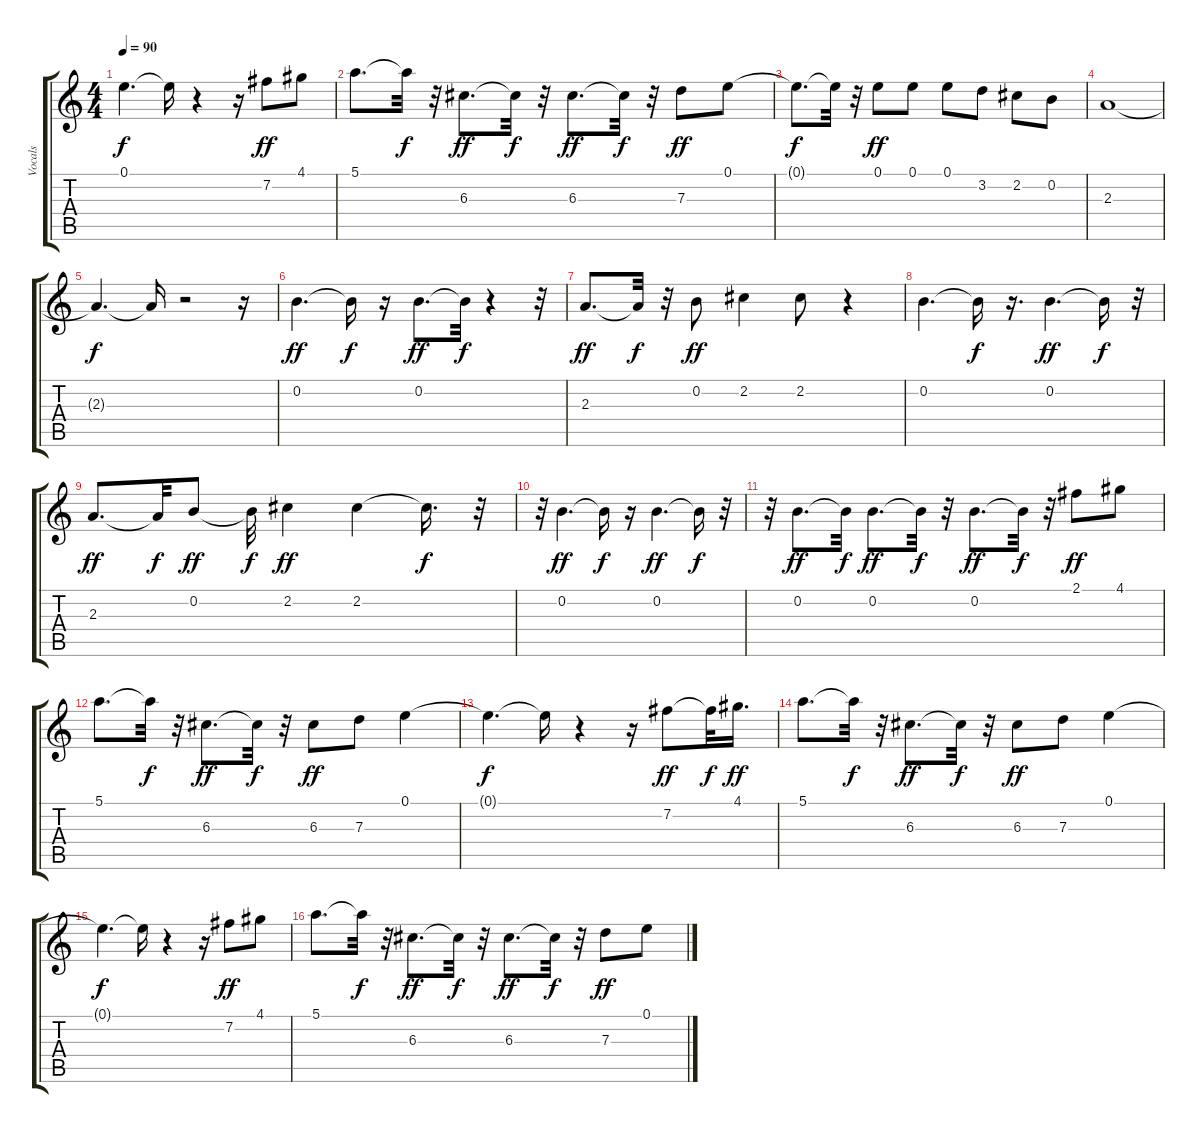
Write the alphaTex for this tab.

\track ("Vocals" "Vocals") {instrument overdrivenguitar}
\staff {score tabs}
\tuning (E4 B3 G3 D3 A2 E2) {hide}
\ts (4 4)
\tempo 90
\clef g2
\ks c
0.1{t}.4{d dy f} 0.1{t}.16 r.4 r.16 7.2.8{dy ff} 4.1.8 |
5.1.8{d} 5.1{t}.32{dy f} r.32 6.3.8{d dy ff} 6.3{t}.32{dy f} r.32 6.3.8{d dy ff} 6.3{t}.32{dy f} r.32 7.3.8{dy ff} 0.1.8 |
0.1{t}.8{d dy f} 0.1{t}.32 r.32 0.1.8{dy ff} 0.1.8 0.1.8 3.2.8 2.2.8 0.2.8 |
2.3.1 |
2.3{t}.4{d dy f} 2.3{t}.16 r.2 r.16 |
0.2.4{d dy ff} 0.2{t}.16{dy f} r.16 0.2.8{d dy ff} 0.2{t}.32{dy f} r.4 r.32 |
2.3.8{d dy ff} 2.3{t}.32{dy f} r.32 0.2.8{dy ff} 2.2.4 2.2.8 r.4 |
0.2.4{d} 0.2{t}.16{dy f} r.16{d} 0.2.4{d dy ff} 0.2{t}.16{dy f} r.32 |
2.3.8{d dy ff} 2.3{t}.32{dy f} 0.2.8{dy ff} 0.2{t}.32{dy f} 2.2.4{dy ff} 2.2.4 2.2{t}.16{d dy f} r.32 |
r.32 0.2.4{d dy ff} 0.2{t}.16{dy f} r.16 0.2.4{d dy ff} 0.2{t}.16{dy f} r.32 |
r.32 0.2.8{d dy ff} 0.2{t}.32{dy f} 0.2.8{d dy ff} 0.2{t}.32{dy f} r.32 0.2.8{d dy ff} 0.2{t}.32{dy f} r.32 2.1.8{dy ff} 4.1.8 |
5.1.8{d} 5.1{t}.32{dy f} r.32 6.3.8{d dy ff} 6.3{t}.32{dy f} r.32 6.3.8{dy ff} 7.3.8 0.1.4 |
0.1{t}.4{d dy f} 0.1{t}.16 r.4 r.16 7.2.8{dy ff} 7.2{t}.32{dy f} 4.1.16{d dy ff} |
5.1.8{d} 5.1{t}.32{dy f} r.32 6.3.8{d dy ff} 6.3{t}.32{dy f} r.32 6.3.8{dy ff} 7.3.8 0.1.4 |
0.1{t}.4{d dy f} 0.1{t}.16 r.4 r.16 7.2.8{dy ff} 4.1.8 |
5.1.8{d} 5.1{t}.32{dy f} r.32 6.3.8{d dy ff} 6.3{t}.32{dy f} r.32 6.3.8{d dy ff} 6.3{t}.32{dy f} r.32 7.3.8{dy ff} 0.1.8
